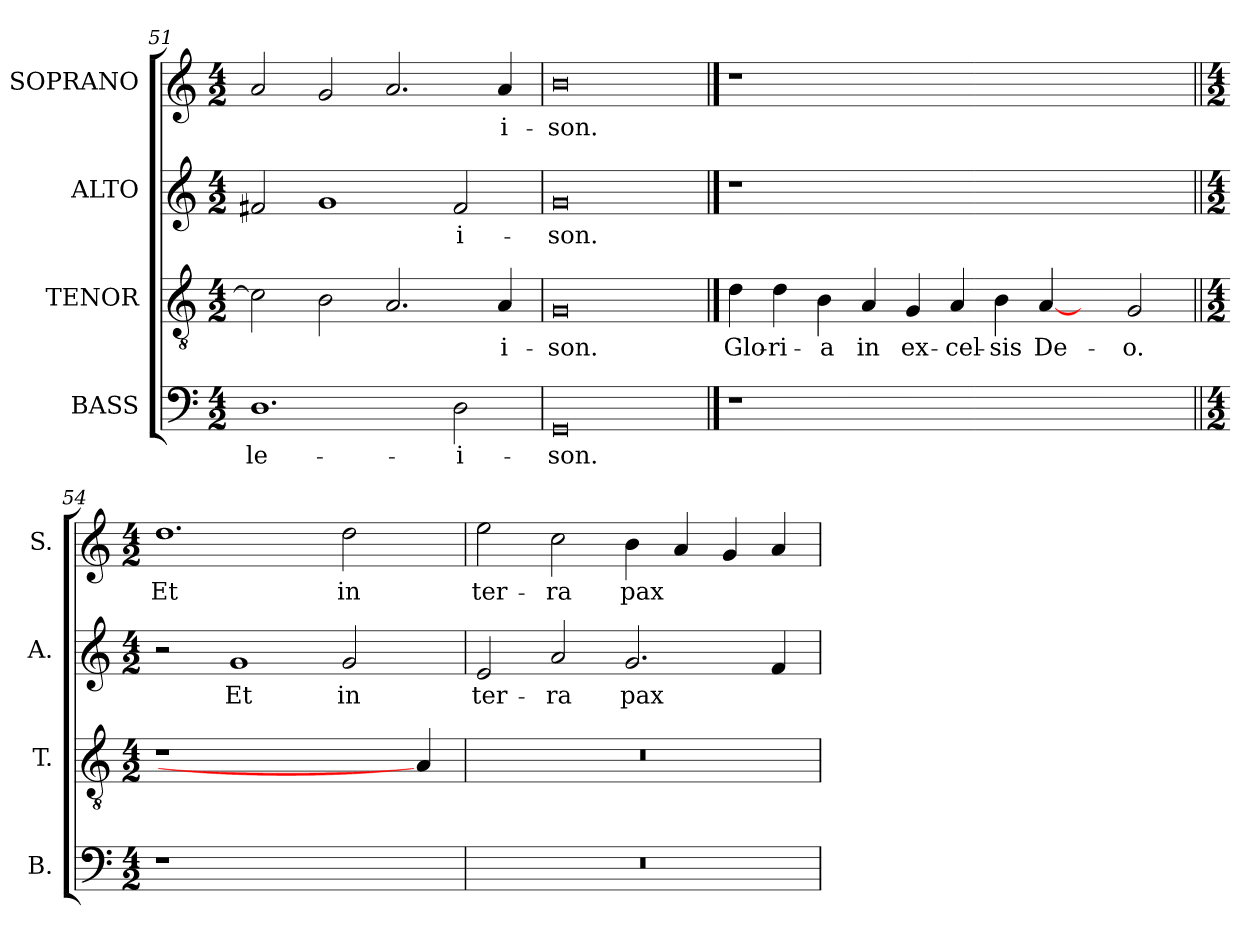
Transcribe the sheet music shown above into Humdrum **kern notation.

**kern	**text	**kern	**text	**kern	**text	**kern	**text
*part4	*part4	*part3	*part3	*part2	*part2	*part1	*part1
*staff4	*staff4	*staff3	*staff3	*staff2	*staff2	*staff1	*staff1
*I"BASS	*	*I"TENOR	*	*I"ALTO	*	*I"SOPRANO	*
*I'B.	*	*I'T.	*	*I'A.	*	*I'S.	*
*clefF4	*	*clefGv2	*	*clefG2	*	*clefG2	*
*	*	*ITrd7c12	*	*	*	*	*
*k[]	*	*k[]	*	*k[]	*	*k[]	*
*C:	*	*C:	*	*C:	*	*C:	*
*M4/2	*	*M4/2	*	*M4/2	*	*M4/2	*
=51	=51	=51	=51	=51	=51	=51	=51
!	!LO:LY:b:color=#000000	!	!	!	!	!	!
1.Di	-le-	2Ci\]	.	2f#Xi/	.	2ai/	.
.	.	2BBi\	.	1gi	.	2gi/	.
.	.	2.AAi/	.	.	.	2.ai/	.
!	!LO:LY:b:color=#000000	!	!	!	!	!	!
!	!	!	!	!	!LO:LY:b:color=#000000	!	!
2Di\	-i-	.	.	2f#i/	-i-	.	.
!	!	!	!LO:LY:b:color=#000000	!	!	!	!
!	!	!	!	!	!	!	!LO:LY:b:color=#000000
.	.	4AAi/	-i-	.	.	4ai/	-i-
=52	=52	=52	=52	=52	=52	=52	=52
!	!LO:LY:b:color=#000000	!	!	!	!	!	!
!	!	!	!LO:LY:b:color=#000000	!	!	!	!
!	!	!	!	!	!LO:LY:b:color=#000000	!	!
!	!	!	!	!	!	!	!LO:LY:b:color=#000000
0GGi	-son.	0GGi	-son.	0gi	-son.	0bi	-son.
!!LO:LB:g=z
==53	==53	==53	==53	==53	==53	==53	==53
!LO:N:vis=1	!	!	!	!	!	!	!
!	!	!	!LO:LY:b:color=#000000	!LO:N:vis=1	!	!LO:N:vis=1	!
0r	.	4Di\	Glo-	0r	.	0r	.
!	!	!	!LO:LY:b:color=#000000	!	!	!	!
.	.	4Di\	-ri-	.	.	.	.
!	!	!	!LO:LY:b:color=#000000	!	!	!	!
.	.	4BBi\	-a	.	.	.	.
!	!	!	!LO:LY:b:color=#000000	!	!	!	!
.	.	4AAi/	in	.	.	.	.
!	!	!	!LO:LY:b:color=#000000	!	!	!	!
.	.	4GGi/	ex-	.	.	.	.
!	!	!	!LO:LY:b:color=#000000	!	!	!	!
.	.	4AAi/	-cel-	.	.	.	.
!	!	!	!LO:LY:b:color=#000000	!	!	!	!
.	.	4BBi\	-sis	.	.	.	.
!	!	!	!LO:LY:b:color=#000000	!	!	!	!
.	.	[4AAi/	De-	.	.	.	.
2.ryy	.	4ryy	.	2.ryy	.	2.ryy	.
!	!	!	!LO:LY:b:color=#000000	!	!	!	!
.	.	2GGi/	-o.	.	.	.	.
=54||	=54||	=54||	=54||	=54||	=54||	=54||	=54||
*M4/2	*	*M4/2	*	*M4/2	*	*M4/2	*
!LO:N:vis=1	!	!LO:N:vis=1	!	!	!	!	!
*	*	*	*	*	*	*MM200	*
!	!	!	!	!	!	!	!LO:LY:b:color=#000000
0r	.	0r	.	2r	.	1.ddi	Et
!	!	!	!	!	!LO:LY:b:color=#000000	!	!
.	.	.	.	1gi	Et	.	.
!	!	!	!	!	!LO:LY:b:color=#000000	!	!
!	!	!	!	!	!	!	!LO:LY:b:color=#000000
.	.	.	.	2gi/	in	2ddi\	in
4ryy	.	4AAi/]	.	4ryy	.	4ryy	.
=55	=55	=55	=55	=55	=55	=55	=55
!LO:N:vis=1	!	!LO:N:vis=1	!	!	!	!	!
!	!	!	!	!	!LO:LY:b:color=#000000	!	!
!	!	!	!	!	!	!	!LO:LY:b:color=#000000
0r	.	0r	.	2ei/	ter-	2eei\	ter-
!	!	!	!	!	!LO:LY:b:color=#000000	!	!
!	!	!	!	!	!	!	!LO:LY:b:color=#000000
.	.	.	.	2ai/	-ra	2cci\	-ra
!	!	!	!	!	!LO:LY:b:color=#000000	!	!
!	!	!	!	!	!	!	!LO:LY:b:color=#000000
.	.	.	.	2.gi/	pax	4bi\	pax
.	.	.	.	.	.	4ai/	.
.	.	.	.	.	.	4gi/	.
.	.	.	.	4fi/	.	4ai/	.
=	=	=	=	=	=	=	=
*-	*-	*-	*-	*-	*-	*-	*-
